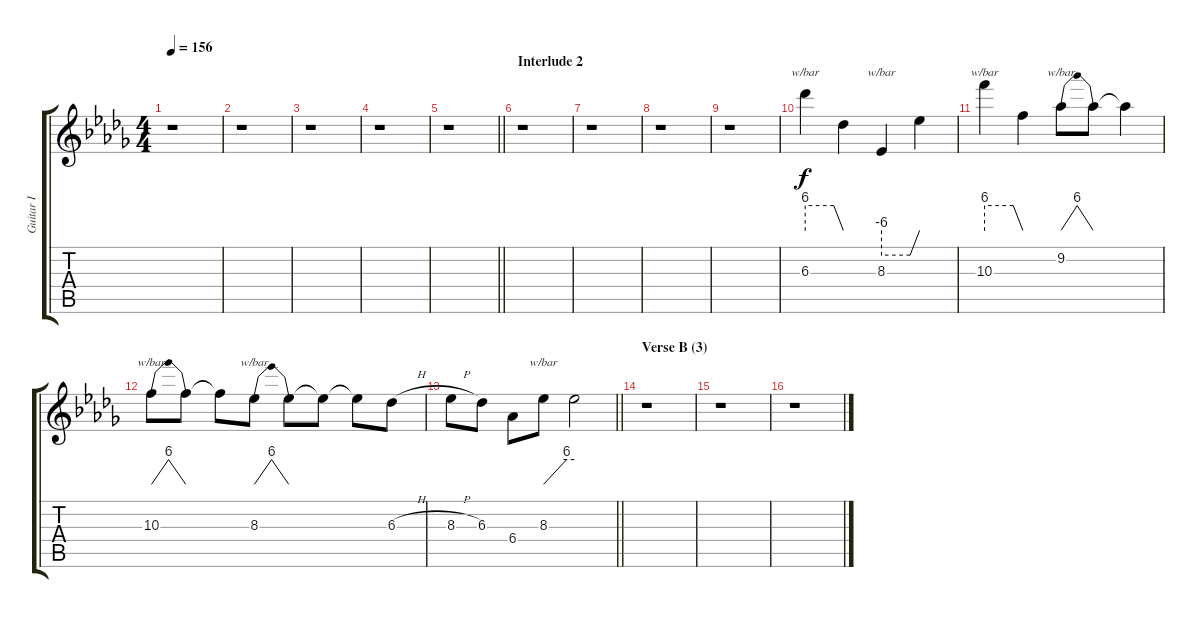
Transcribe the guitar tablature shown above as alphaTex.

\track ("Guitar I" "Guitar I") {instrument distortionguitar}
\staff {score tabs}
\tuning (E4 B3 G3 D3 A2 E2) {hide}
\ts (4 4)
\tempo 156
\clef g2
\ks db
r.1{dy f} |
r.1 |
r.1 |
r.1 |
\barLineRight lightlight
r.1 |
\section ("" "Interlude 2")
r.1 |
r.1 |
r.1 |
r.1 |
6.3.4{tbe (custom default 0 24 45 24 60 0)} 6.3{t}.4 8.3.4{tbe (custom default 0 -24 45 -24 60 0)} 8.3{t}.4 |
10.3.4{tbe (custom default 0 24 45 24 60 0)} 10.3{t}.4 9.2.8{tbe (dip default 0 0 30 24 60 0)} 9.2{t}.8 9.2{t}.4 |
10.3.8{tbe (dip default 0 0 30 24 60 0)} 10.3{t}.8 10.3{t}.8 8.3.8{tbe (dip default 0 0 30 24 60 0)} 8.3{t}.8 8.3{t}.8 8.3{t}.8 6.3{h}.8 |
\barLineRight lightlight
8.3{h}.8 6.3.8 6.4.8 8.3.8{tbe (custom default 0 0 45 24 60 24)} 8.3{t}.2 |
\section ("" "Verse B (3)")
r.1 |
r.1 |
r.1
